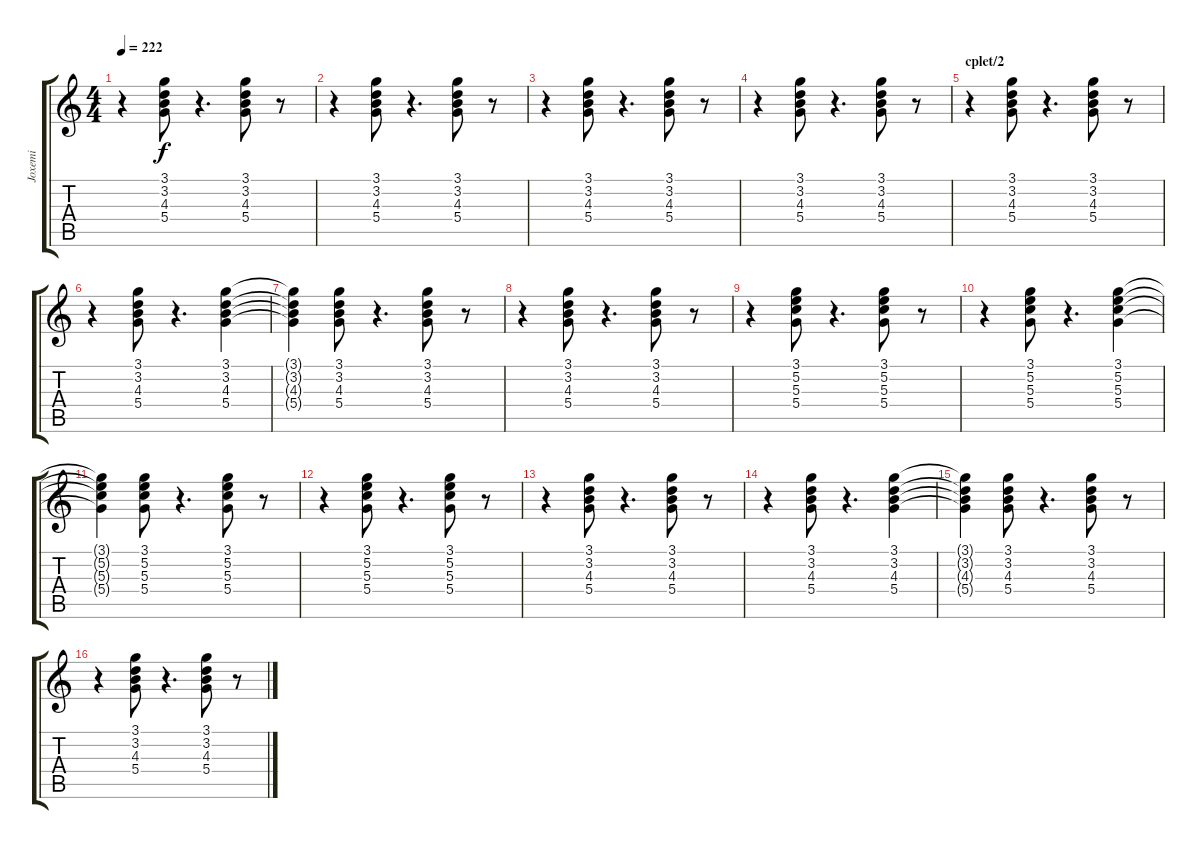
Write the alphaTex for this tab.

\track ("Joxemi" "Joxemi") {instrument electricguitarjazz}
\staff {score tabs}
\tuning (E4 B3 G3 D3 A2 E2) {hide}
\ts (4 4)
\tempo 222
\clef g2
\ks c
r.4{dy f} (3.1 3.2 4.3 5.4).8 r.4{d} (3.1 3.2 4.3 5.4).8 r.8 |
r.4 (3.1 3.2 4.3 5.4).8 r.4{d} (3.1 3.2 4.3 5.4).8 r.8 |
r.4 (3.1 3.2 4.3 5.4).8 r.4{d} (3.1 3.2 4.3 5.4).8 r.8 |
r.4 (3.1 3.2 4.3 5.4).8 r.4{d} (3.1 3.2 4.3 5.4).8 r.8 |
\section ("" "cplet/2")
r.4 (3.1 3.2 4.3 5.4).8 r.4{d} (3.1 3.2 4.3 5.4).8 r.8 |
r.4 (3.1 3.2 4.3 5.4).8 r.4{d} (3.1 3.2 4.3 5.4).4 |
(3.1{t} 3.2{t} 4.3{t} 5.4{t}).4 (3.1 3.2 4.3 5.4).8 r.4{d} (3.1 3.2 4.3 5.4).8 r.8 |
r.4 (3.1 3.2 4.3 5.4).8 r.4{d} (3.1 3.2 4.3 5.4).8 r.8 |
r.4 (3.1 5.2 5.3 5.4).8 r.4{d} (3.1 5.2 5.3 5.4).8 r.8 |
r.4 (3.1 5.2 5.3 5.4).8 r.4{d} (3.1 5.2 5.3 5.4).4 |
(3.1{t} 5.2{t} 5.3{t} 5.4{t}).4 (3.1 5.2 5.3 5.4).8 r.4{d} (3.1 5.2 5.3 5.4).8 r.8 |
r.4 (3.1 5.2 5.3 5.4).8 r.4{d} (3.1 5.2 5.3 5.4).8 r.8 |
r.4 (3.1 3.2 4.3 5.4).8 r.4{d} (3.1 3.2 4.3 5.4).8 r.8 |
r.4 (3.1 3.2 4.3 5.4).8 r.4{d} (3.1 3.2 4.3 5.4).4 |
(3.1{t} 3.2{t} 4.3{t} 5.4{t}).4 (3.1 3.2 4.3 5.4).8 r.4{d} (3.1 3.2 4.3 5.4).8 r.8 |
r.4 (3.1 3.2 4.3 5.4).8 r.4{d} (3.1 3.2 4.3 5.4).8 r.8
